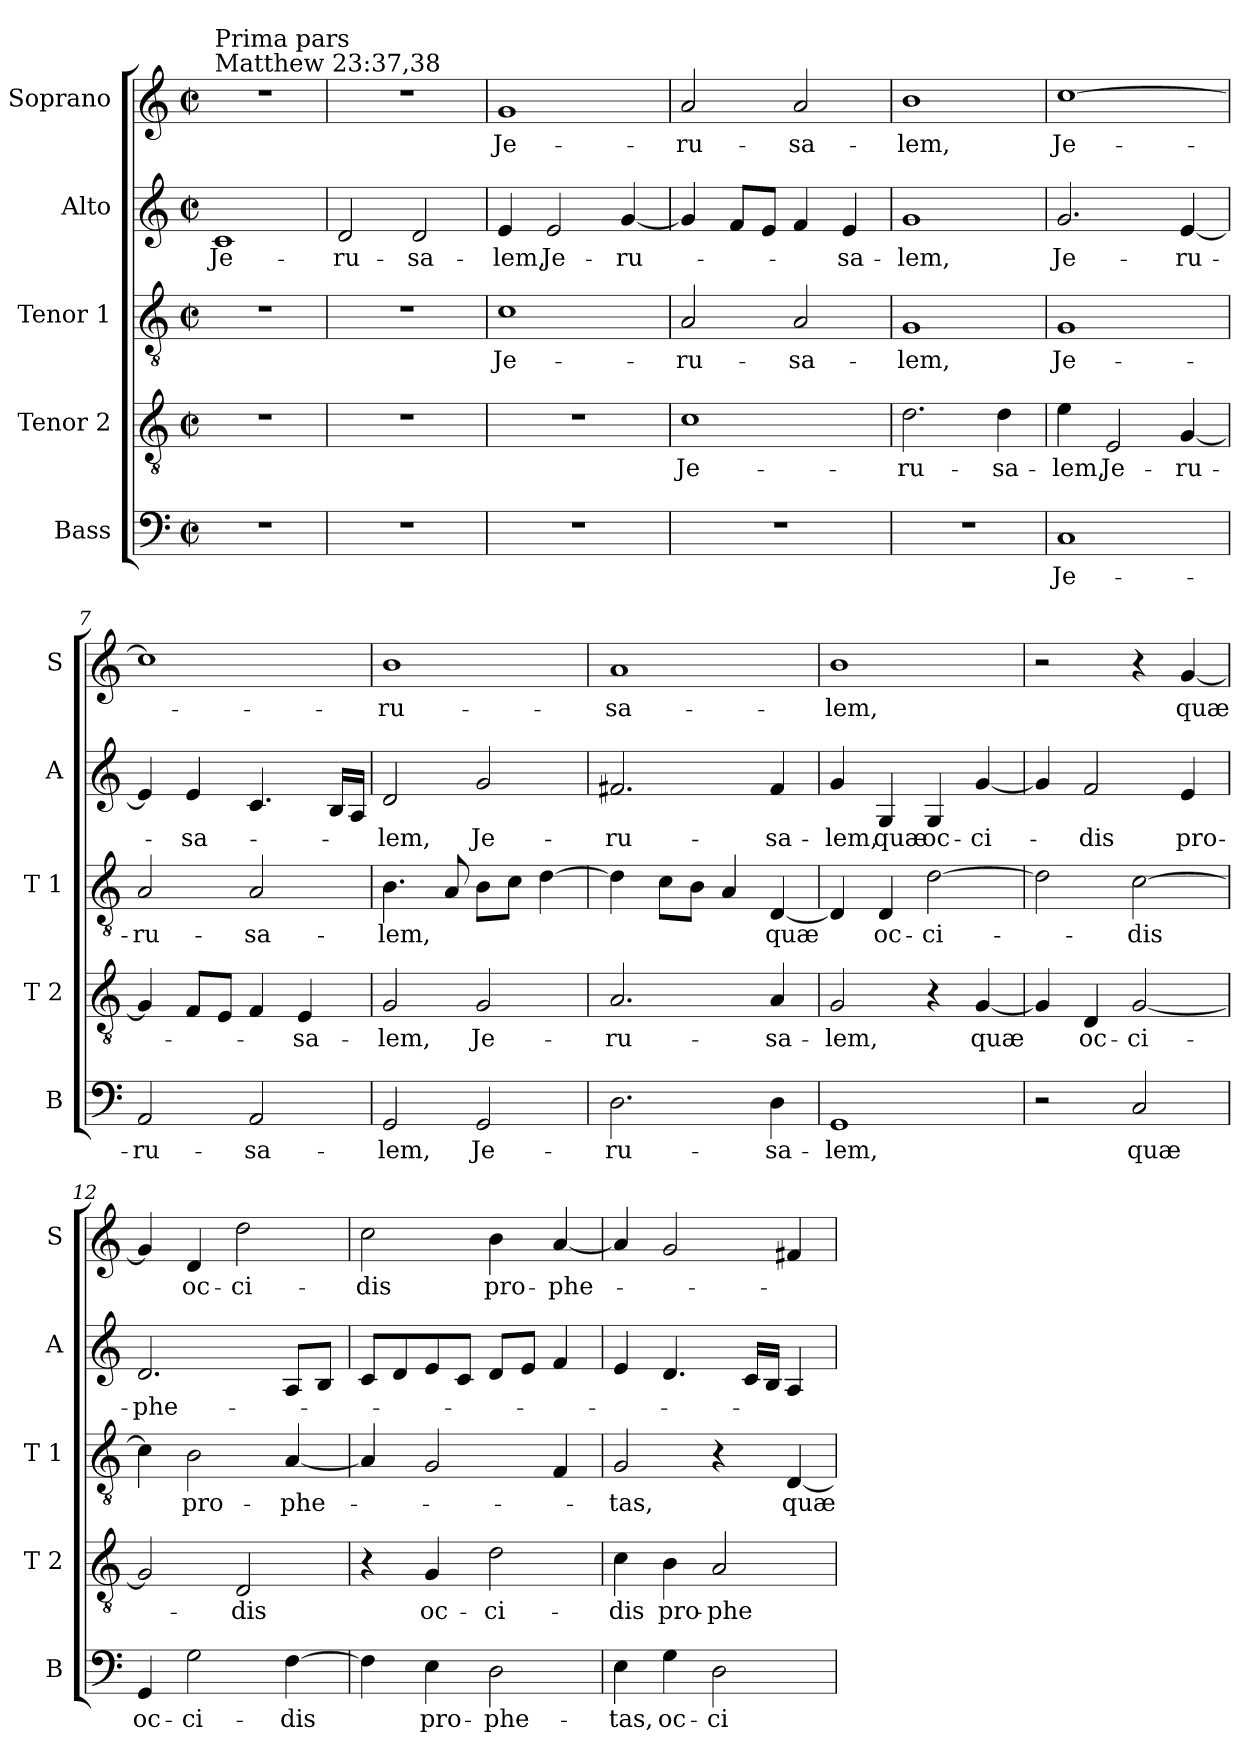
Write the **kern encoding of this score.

**kern	**text	**kern	**text	**kern	**text	**kern	**text	**kern	**text
*part5	*part5	*part4	*part4	*part3	*part3	*part2	*part2	*part1	*part1
*staff5	*staff5	*staff4	*staff4	*staff3	*staff3	*staff2	*staff2	*staff1	*staff1
*I"Bass	*	*I"Tenor 2	*	*I"Tenor 1	*	*I"Alto	*	*I"Soprano	*
*I'B	*	*I'T 2	*	*I'T 1	*	*I'A	*	*I'S	*
*clefF4	*	*clefGv2	*	*clefGv2	*	*clefG2	*	*clefG2	*
*k[]	*	*k[]	*	*k[]	*	*k[]	*	*k[]	*
*C:	*	*C:	*	*C:	*	*C:	*	*C:	*
*M2/2	*	*M2/2	*	*M2/2	*	*M2/2	*	*M2/2	*
*met(c|)	*	*met(c|)	*	*met(c|)	*	*met(c|)	*	*met(c|)	*
=1	=1	=1	=1	=1	=1	=1	=1	=1	=1
!	!	!	!	!	!	!	!	!LO:TX:a:t=Matthew 23&colon;37,38	!
!	!	!	!	!	!	!	!	!LO:TX:a:t=Prima pars	!
1r	.	1r	.	1r	.	1c	Je-	1r	.
=2	=2	=2	=2	=2	=2	=2	=2	=2	=2
1r	.	1r	.	1r	.	2d/	-ru-	1r	.
.	.	.	.	.	.	2d/	-sa-	.	.
=3	=3	=3	=3	=3	=3	=3	=3	=3	=3
1r	.	1r	.	1c	Je-	4e/	-lem,	1g	Je-
.	.	.	.	.	.	2e/	Je-	.	.
.	.	.	.	.	.	[4g/	-ru-	.	.
=4	=4	=4	=4	=4	=4	=4	=4	=4	=4
1r	.	1c	Je-	2A/	-ru-	4g/]	.	2a/	-ru-
.	.	.	.	.	.	8f/L	.	.	.
.	.	.	.	.	.	8e/J	.	.	.
.	.	.	.	2A/	-sa-	4f/	.	2a/	-sa-
.	.	.	.	.	.	4e/	-sa-	.	.
=5	=5	=5	=5	=5	=5	=5	=5	=5	=5
1r	.	2.d\	-ru-	1G	-lem,	1g	-lem,	1b	-lem,
.	.	4d\	-sa-	.	.	.	.	.	.
=6	=6	=6	=6	=6	=6	=6	=6	=6	=6
1C	Je-	4e\	-lem,	1G	Je-	2.g/	Je-	[1cc	Je-
.	.	2E/	Je-	.	.	.	.	.	.
.	.	[4G/	-ru-	.	.	[4e/	-ru-	.	.
!!LO:LB:g=z
=7	=7	=7	=7	=7	=7	=7	=7	=7	=7
2AA/	-ru-	4G/]	.	2A/	-ru-	4e/]	.	1cc]	.
.	.	8F/L	.	.	.	4e/	-sa-	.	.
.	.	8E/J	.	.	.	.	.	.	.
2AA/	-sa-	4F/	.	2A/	-sa-	4.c/	.	.	.
.	.	4E/	-sa-	.	.	.	.	.	.
.	.	.	.	.	.	16B/LL	.	.	.
.	.	.	.	.	.	16A/JJ	.	.	.
=8	=8	=8	=8	=8	=8	=8	=8	=8	=8
2GG/	-lem,	2G/	-lem,	4.B\	-lem,	2d/	-lem,	1b	-ru-
.	.	.	.	8A/	.	.	.	.	.
2GG/	Je-	2G/	Je-	8B\L	.	2g/	Je-	.	.
.	.	.	.	8c\J	.	.	.	.	.
.	.	.	.	[4d\	.	.	.	.	.
=9	=9	=9	=9	=9	=9	=9	=9	=9	=9
2.D\	-ru-	2.A/	-ru-	4d\]	.	2.f#X/	-ru-	1a	-sa-
.	.	.	.	8c\L	.	.	.	.	.
.	.	.	.	8B\J	.	.	.	.	.
.	.	.	.	4A/	.	.	.	.	.
4D\	-sa-	4A/	-sa-	[4D/	quæ	4f#/	-sa-	.	.
=10	=10	=10	=10	=10	=10	=10	=10	=10	=10
1GG	-lem,	2G/	-lem,	4D/]	.	4g/	-lem,	1b	-lem,
.	.	.	.	4D/	oc-	4G/	quæ	.	.
.	.	4r	.	[2d\	-ci-	4G/	oc-	.	.
.	.	[4G/	quæ	.	.	[4g/	-ci-	.	.
=11	=11	=11	=11	=11	=11	=11	=11	=11	=11
2r	.	4G/]	.	2d\]	.	4g/]	.	2r	.
.	.	4D/	oc-	.	.	2f/	-dis	.	.
2C/	quæ	[2G/	-ci-	[2c\	-dis	.	.	4r	.
.	.	.	.	.	.	4e/	pro-	[4g/	quæ
!!LO:PB:g=z
=12	=12	=12	=12	=12	=12	=12	=12	=12	=12
4GG/	oc-	2G/]	.	4c\]	.	2.d/	-phe-	4g/]	.
2G\	-ci-	.	.	2B\	pro-	.	.	4d/	oc-
.	.	2D/	-dis	.	.	.	.	2dd\	-ci-
[4F\	-dis	.	.	[4A/	-phe-	8A/L	.	.	.
.	.	.	.	.	.	8B/J	.	.	.
=13	=13	=13	=13	=13	=13	=13	=13	=13	=13
4F\]	.	4r	.	4A/]	.	8c/L	.	2cc\	-dis
.	.	.	.	.	.	8d/	.	.	.
4E\	pro-	4G/	oc-	2G/	.	8e/	.	.	.
.	.	.	.	.	.	8c/J	.	.	.
2D\	-phe-	2d\	-ci-	.	.	8d/L	.	4b\	pro-
.	.	.	.	.	.	8e/J	.	.	.
.	.	.	.	4F/	.	4f/	.	[4a/	-phe-
=14	=14	=14	=14	=14	=14	=14	=14	=14	=14
4E\	-tas,	4c\	-dis	2G/	-tas,	4e/	.	4a/]	.
4G\	oc-	4B\	pro-	.	.	4.d/	.	2g/	.
2D\	-ci-	2A/	-phe-	4r	.	.	.	.	.
.	.	.	.	.	.	16c/LL	.	.	.
.	.	.	.	.	.	16B/JJ	.	.	.
.	.	.	.	[4D/	quæ	4A/	.	4f#X/	.
=	=	=	=	=	=	=	=	=	=
*-	*-	*-	*-	*-	*-	*-	*-	*-	*-
